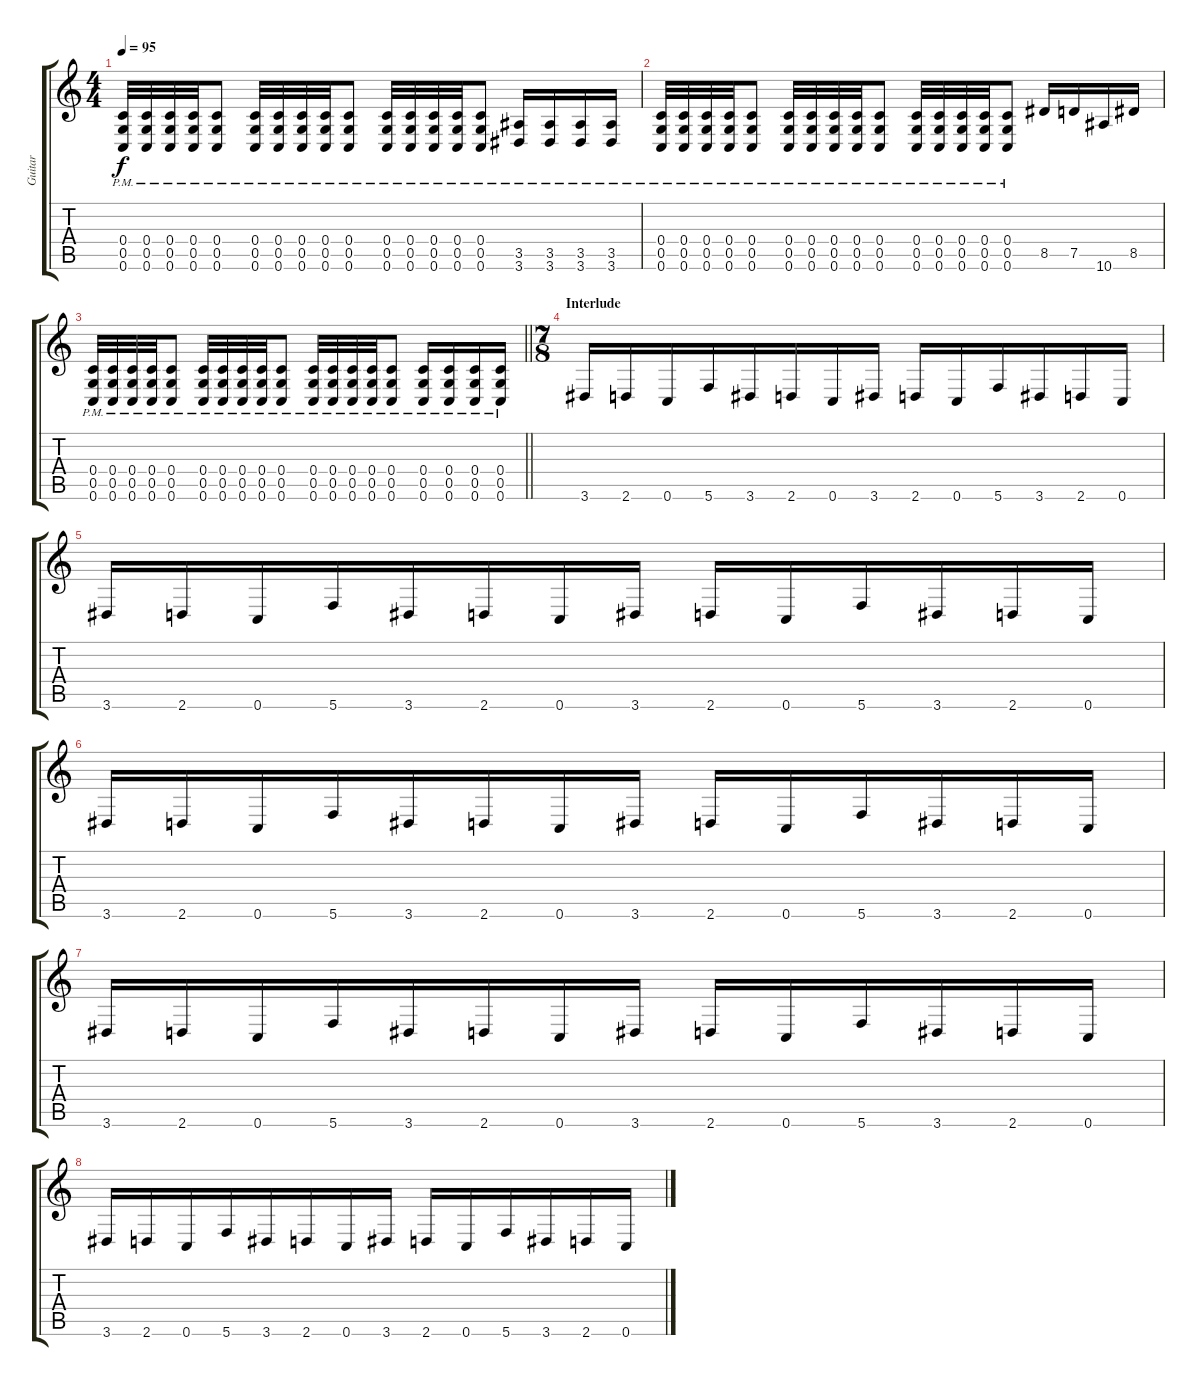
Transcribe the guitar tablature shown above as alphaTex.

\track ("Guitar" "Guitar") {instrument distortionguitar}
\staff {score tabs}
\tuning (D4 A3 F3 C3 G2 C2) {hide}
\ts (4 4)
\tempo 95
\clef g2
\ks c
(0.4{pm} 0.5{pm} 0.6{pm}).32{dy f} (0.4{pm} 0.5{pm} 0.6{pm}).32 (0.4{pm} 0.5{pm} 0.6{pm}).32 (0.4{pm} 0.5{pm} 0.6{pm}).32 (0.4{pm} 0.5{pm} 0.6{pm}).8 (0.4{pm} 0.5{pm} 0.6{pm}).32 (0.4{pm} 0.5{pm} 0.6{pm}).32 (0.4{pm} 0.5{pm} 0.6{pm}).32 (0.4{pm} 0.5{pm} 0.6{pm}).32 (0.4{pm} 0.5{pm} 0.6{pm}).8 (0.4{pm} 0.5{pm} 0.6{pm}).32 (0.4{pm} 0.5{pm} 0.6{pm}).32 (0.4{pm} 0.5{pm} 0.6{pm}).32 (0.4{pm} 0.5{pm} 0.6{pm}).32 (0.4{pm} 0.5{pm} 0.6{pm}).8 (3.5{pm} 3.6{pm}).16 (3.5{pm} 3.6{pm}).16 (3.5{pm} 3.6{pm}).16 (3.5{pm} 3.6{pm}).16 |
(0.4{pm} 0.5{pm} 0.6{pm}).32 (0.4{pm} 0.5{pm} 0.6{pm}).32 (0.4{pm} 0.5{pm} 0.6{pm}).32 (0.4{pm} 0.5{pm} 0.6{pm}).32 (0.4{pm} 0.5{pm} 0.6{pm}).8 (0.4{pm} 0.5{pm} 0.6{pm}).32 (0.4{pm} 0.5{pm} 0.6{pm}).32 (0.4{pm} 0.5{pm} 0.6{pm}).32 (0.4{pm} 0.5{pm} 0.6{pm}).32 (0.4{pm} 0.5{pm} 0.6{pm}).8 (0.4{pm} 0.5{pm} 0.6{pm}).32 (0.4{pm} 0.5{pm} 0.6{pm}).32 (0.4{pm} 0.5{pm} 0.6{pm}).32 (0.4{pm} 0.5{pm} 0.6{pm}).32 (0.4{pm} 0.5{pm} 0.6{pm}).8 8.5.16 7.5.16 10.6.16 8.5.16 |
\barLineRight lightlight
(0.4{pm} 0.5{pm} 0.6{pm}).32 (0.4{pm} 0.5{pm} 0.6{pm}).32 (0.4{pm} 0.5{pm} 0.6{pm}).32 (0.4{pm} 0.5{pm} 0.6{pm}).32 (0.4{pm} 0.5{pm} 0.6{pm}).8 (0.4{pm} 0.5{pm} 0.6{pm}).32 (0.4{pm} 0.5{pm} 0.6{pm}).32 (0.4{pm} 0.5{pm} 0.6{pm}).32 (0.4{pm} 0.5{pm} 0.6{pm}).32 (0.4{pm} 0.5{pm} 0.6{pm}).8 (0.4{pm} 0.5{pm} 0.6{pm}).32 (0.4{pm} 0.5{pm} 0.6{pm}).32 (0.4{pm} 0.5{pm} 0.6{pm}).32 (0.4{pm} 0.5{pm} 0.6{pm}).32 (0.4{pm} 0.5{pm} 0.6{pm}).8 (0.4{pm} 0.5{pm} 0.6{pm}).16 (0.4{pm} 0.5{pm} 0.6{pm}).16 (0.4{pm} 0.5{pm} 0.6{pm}).16 (0.4{pm} 0.5{pm} 0.6{pm}).16 |
\ts (7 8)
\section ("" "Interlude")
3.6.16 2.6.16 0.6.16 5.6.16 3.6.16 2.6.16 0.6.16 3.6.16 2.6.16 0.6.16 5.6.16 3.6.16 2.6.16 0.6.16 |
3.6.16 2.6.16 0.6.16 5.6.16 3.6.16 2.6.16 0.6.16 3.6.16 2.6.16 0.6.16 5.6.16 3.6.16 2.6.16 0.6.16 |
3.6.16 2.6.16 0.6.16 5.6.16 3.6.16 2.6.16 0.6.16 3.6.16 2.6.16 0.6.16 5.6.16 3.6.16 2.6.16 0.6.16 |
3.6.16 2.6.16 0.6.16 5.6.16 3.6.16 2.6.16 0.6.16 3.6.16 2.6.16 0.6.16 5.6.16 3.6.16 2.6.16 0.6.16 |
3.6.16 2.6.16 0.6.16 5.6.16 3.6.16 2.6.16 0.6.16 3.6.16 2.6.16 0.6.16 5.6.16 3.6.16 2.6.16 0.6.16
